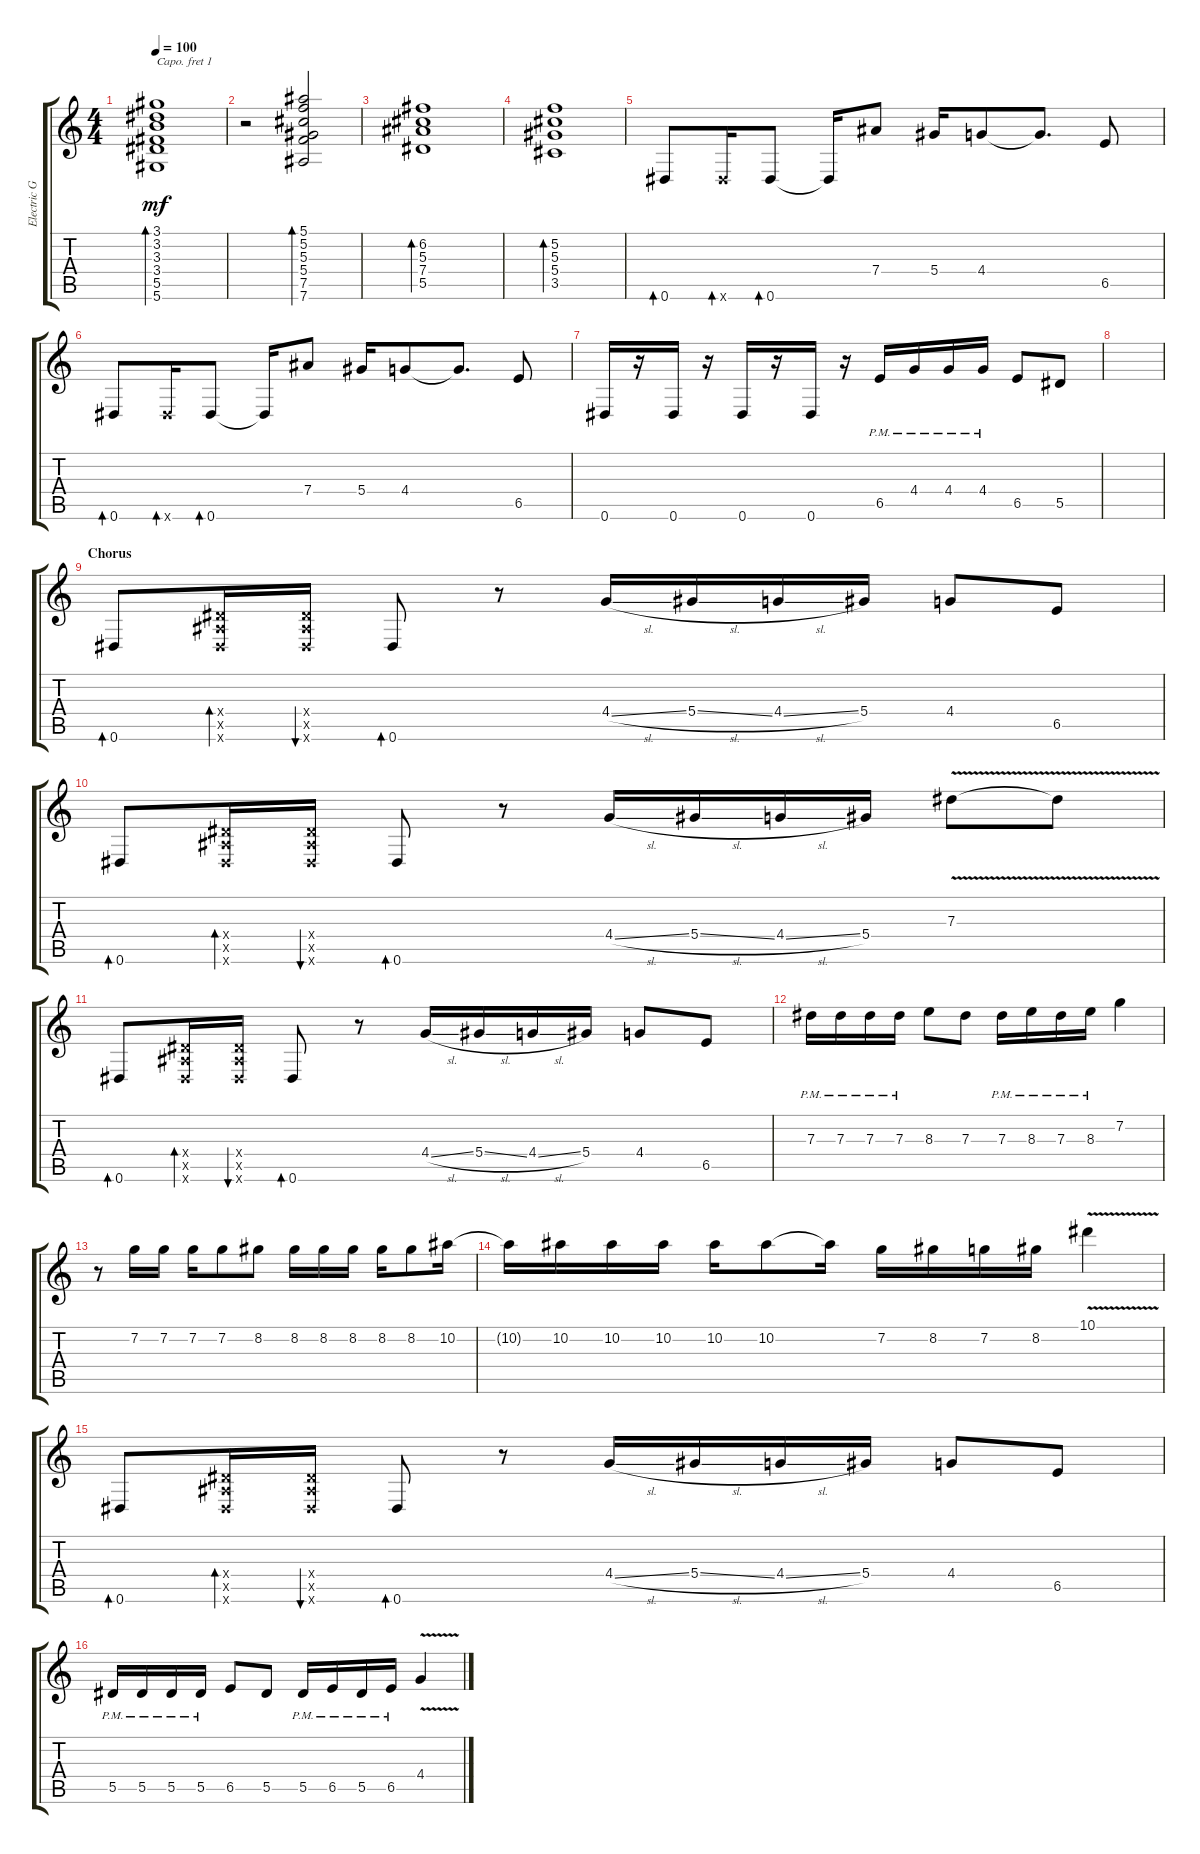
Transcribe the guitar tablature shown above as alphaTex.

\track ("Electric Guitar" "Electric G") {instrument overdrivenguitar}
\staff {score tabs}
\capo 1
\tuning (E4 B3 G3 D3 A2 D2) {hide}
\ts (4 4)
\tempo 100
\clef g2
\ks c
(3.1 3.2 3.3 3.4 5.5 5.6).1{bd 30 dy mf} |
r.2 (5.1 5.2 5.3 5.4 7.5 7.6).2{bd 30} |
(6.2 5.3 7.4 5.5).1{bd 30} |
(5.2 5.3 5.4 3.5).1{bd 30} |
0.6.8{bd 30} 0.6{x}.16{bd 30} 0.6.8{bd 30} 0.6{t}.16 7.4.8 5.4.16 4.4.8 4.4{t}.8{d} 6.5.8 |
0.6.8{bd 30} 0.6{x}.16{bd 30} 0.6.8{bd 30} 0.6{t}.16 7.4.8 5.4.16 4.4.8 4.4{t}.8{d} 6.5.8 |
0.6.16 r.16 0.6.16 r.16 0.6.16 r.16 0.6.16 r.16 6.5{pm}.16 4.4{pm}.16 4.4{pm}.16 4.4{pm}.16 6.5.8 5.5.8 |
|
\section ("" "Chorus")
0.6.8{bd 30} (0.4{x} 0.5{x} 0.6{x}).16{bd 30} (0.4{x} 0.5{x} 0.6{x}).16{bu 30} 0.6.8{bd 30} r.8 4.4{sl}.16 5.4{sl}.16 4.4{sl}.16 5.4.16 4.4.8 6.5.8 |
0.6.8{bd 30} (0.4{x} 0.5{x} 0.6{x}).16{bd 30} (0.4{x} 0.5{x} 0.6{x}).16{bu 30} 0.6.8{bd 30} r.8 4.4{sl}.16 5.4{sl}.16 4.4{sl}.16 5.4.16 7.3{v}.8 7.3{t}.8 |
0.6.8{bd 30} (0.4{x} 0.5{x} 0.6{x}).16{bd 30} (0.4{x} 0.5{x} 0.6{x}).16{bu 30} 0.6.8{bd 30} r.8 4.4{sl}.16 5.4{sl}.16 4.4{sl}.16 5.4.16 4.4.8 6.5.8 |
7.3{pm}.16 7.3{pm}.16 7.3{pm}.16 7.3{pm}.16 8.3.8 7.3.8 7.3{pm}.16 8.3{pm}.16 7.3{pm}.16 8.3{pm}.16 7.2.4 |
r.8 7.2.16 7.2.16 7.2.16 7.2.8 8.2.8 8.2.16 8.2.16 8.2.16 8.2.16 8.2.8 10.2.16 |
10.2{t}.16 10.2.16 10.2.16 10.2.16 10.2.16 10.2.8 10.2{t}.16 7.2.16 8.2.16 7.2.16 8.2.16 10.1{v}.4 |
0.6.8{bd 30} (0.4{x} 0.5{x} 0.6{x}).16{bd 30} (0.4{x} 0.5{x} 0.6{x}).16{bu 30} 0.6.8{bd 30} r.8 4.4{sl}.16 5.4{sl}.16 4.4{sl}.16 5.4.16 4.4.8 6.5.8 |
5.5{pm}.16 5.5{pm}.16 5.5{pm}.16 5.5{pm}.16 6.5.8 5.5.8 5.5{pm}.16 6.5{pm}.16 5.5{pm}.16 6.5{pm}.16 4.4{v}.4
